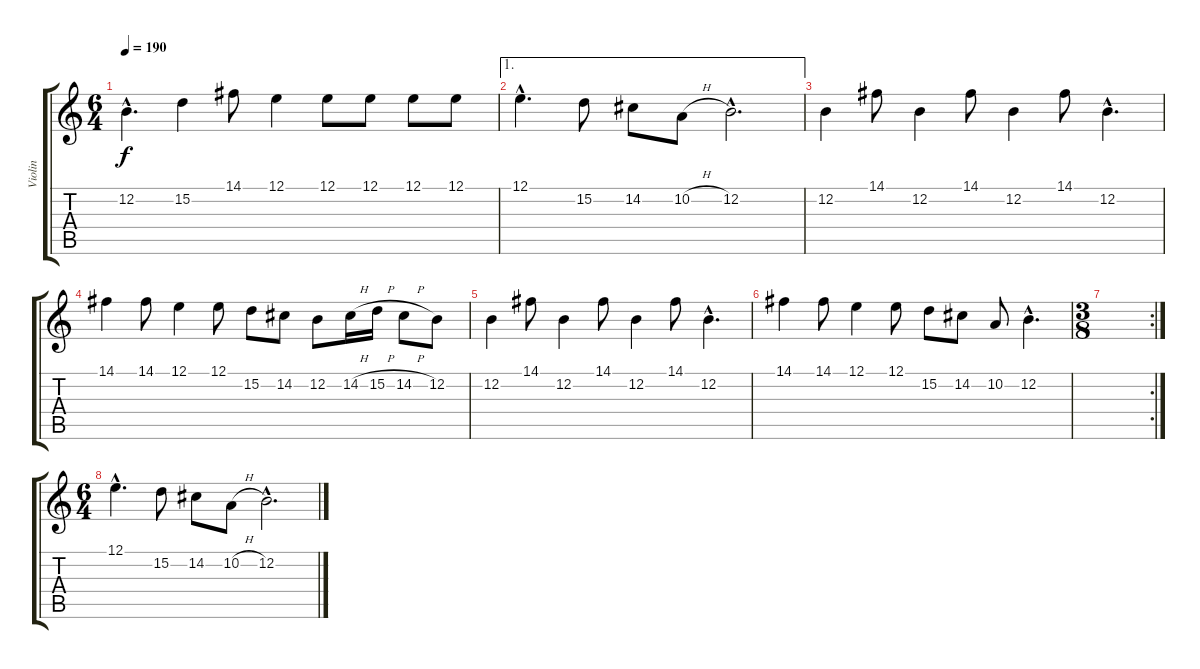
\track ("Violin" "Violin") {instrument violin}
\staff {score tabs}
\tuning (E4 B3 G3 D3 A2 E2) {hide}
\ts (6 4)
\tempo 190
\clef g2
\ks c
12.2{hac}.4{d dy f} 15.2.4 14.1.8 12.1.4 12.1.8 12.1.8 12.1.8 12.1.8 |
\ae 1
12.1{hac}.4{d} 15.2.8 14.2.8 10.2{h}.8 12.2{hac}.2{d} |
12.2.4 14.1.8 12.2.4 14.1.8 12.2.4 14.1.8 12.2{hac}.4{d} |
14.1.4 14.1.8 12.1.4 12.1.8 15.2.8 14.2.8 12.2.8 14.2{h}.16 15.2{h}.16 14.2{h}.8 12.2.8 |
12.2.4 14.1.8 12.2.4 14.1.8 12.2.4 14.1.8 12.2{hac}.4{d} |
14.1.4 14.1.8 12.1.4 12.1.8 15.2.8 14.2.8 10.2.8 12.2{hac}.4{d} |
\rc 2
\ts (3 8)
|
\ts (6 4)
12.1{hac}.4{d} 15.2.8 14.2.8 10.2{h}.8 12.2{hac}.2{d}
